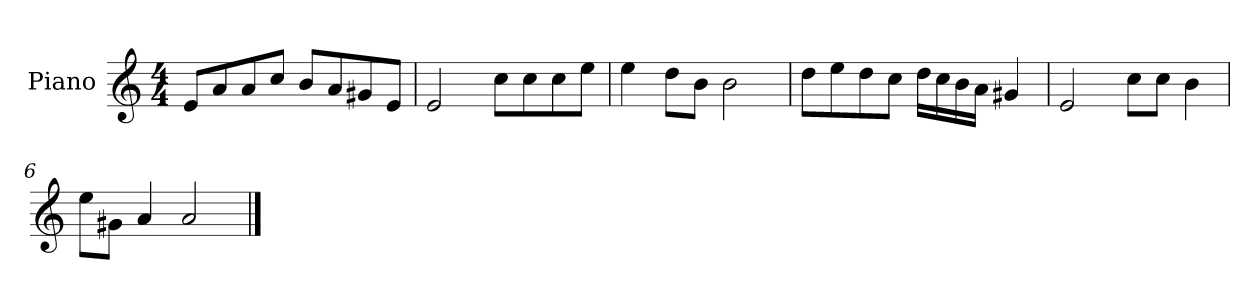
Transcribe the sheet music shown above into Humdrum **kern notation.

**kern
*part1
*staff1
*I"Piano
*I'P-no
*clefG2
*k[]
*M4/4
*MM90
=1
8e/L
8a/
8a/
8cc/J
8b/L
8a/
8g#X/
8e/J
=2
2e/
8cc\L
8cc\
8cc\
8ee\J
=3
4ee\
8dd\L
8b\J
2b\
=4
8dd\L
8ee\
8dd\
8cc\J
16dd\LL
16cc\
16b\
16a\JJ
4g#X/
=5
2e/
8cc\L
8cc\J
4b\
=6
8ee\L
8g#X\J
4a/
2a/
==
*-
